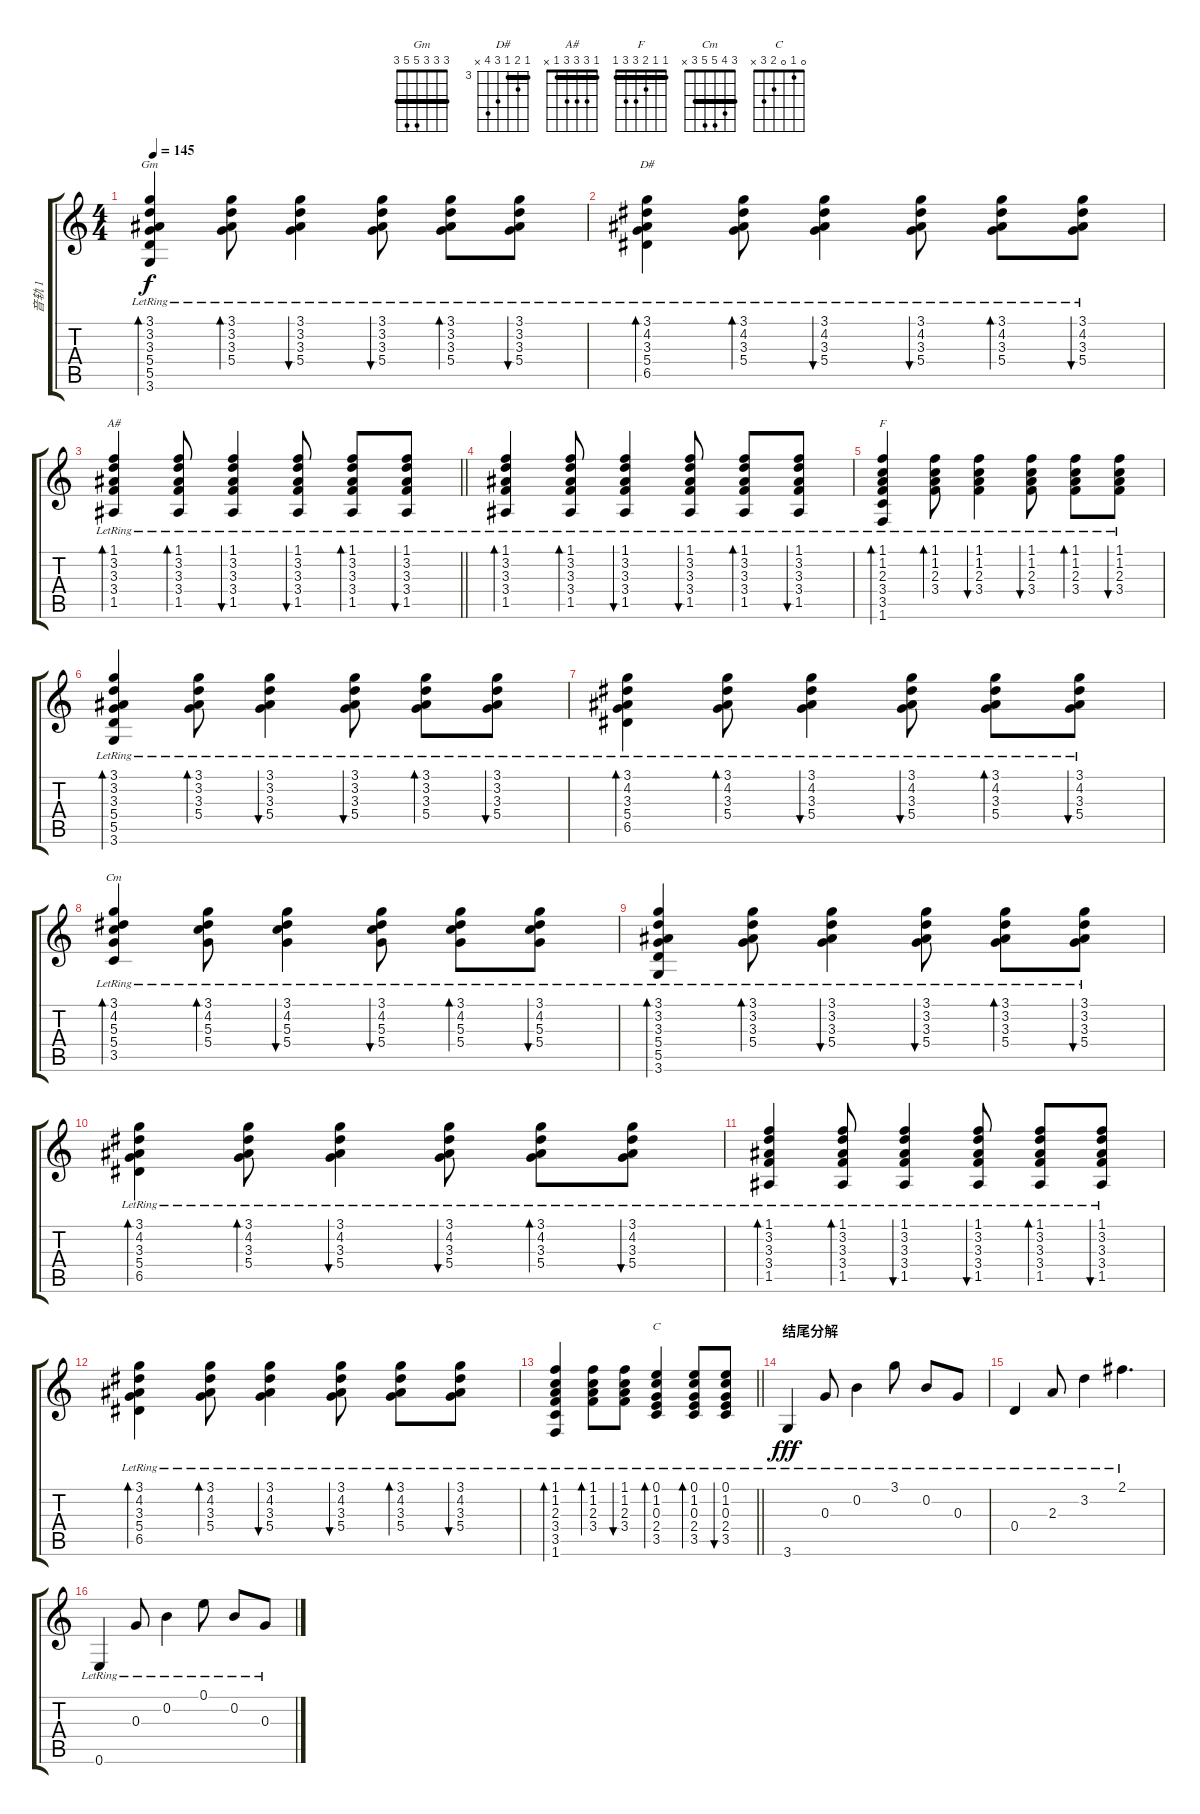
\track ("音轨 1" "音轨 1") {instrument acousticguitarnylon}
\staff {score tabs}
\tuning (E4 B3 G3 D3 A2 E2) {hide}
\chord ("Gm" 3 3 3 5 5 3) {barre 3}
\chord ("D#" 3 4 3 5 6 x) {firstfret 3 barre 3}
\chord ("A#" 1 3 3 3 1 x) {barre 1}
\chord ("F" 1 1 2 3 3 1) {barre 1}
\chord ("Cm" 3 4 5 5 3 x) {barre 3}
\chord ("C" 0 1 0 2 3 x)
\ts (4 4)
\tempo 145
\clef g2
\ks c
(3.1{lr} 3.2{lr} 3.3{lr} 5.4{lr} 5.5{lr} 3.6{lr}).4{bd 60 ch "Gm" dy f} (3.1{lr} 3.2{lr} 3.3{lr} 5.4{lr}).8{bd 60} (3.1{lr} 3.2{lr} 3.3{lr} 5.4{lr}).4{bu 60} (3.1{lr} 3.2{lr} 3.3{lr} 5.4{lr}).8{bu 60} (3.1{lr} 3.2{lr} 3.3{lr} 5.4{lr}).8{bd 60} (3.1{lr} 3.2{lr} 3.3{lr} 5.4{lr}).8{bu 60} |
(3.1{lr} 4.2{lr} 3.3{lr} 5.4{lr} 6.5{lr}).4{bd 60 ch "D#"} (3.1{lr} 4.2{lr} 3.3{lr} 5.4{lr}).8{bd 60} (3.1{lr} 4.2{lr} 3.3{lr} 5.4{lr}).4{bu 60} (3.1{lr} 4.2{lr} 3.3{lr} 5.4{lr}).8{bu 60} (3.1{lr} 4.2{lr} 3.3{lr} 5.4{lr}).8{bd 60} (3.1{lr} 4.2{lr} 3.3{lr} 5.4{lr}).8{bu 60} |
\barLineRight lightlight
(1.1{lr} 3.2{lr} 3.3{lr} 3.4{lr} 1.5{lr}).4{bd 60 ch "A#"} (1.1{lr} 3.2{lr} 3.3{lr} 3.4{lr} 1.5{lr}).8{bd 60} (1.1{lr} 3.2{lr} 3.3{lr} 3.4{lr} 1.5{lr}).4{bu 60} (1.1{lr} 3.2{lr} 3.3{lr} 3.4{lr} 1.5{lr}).8{bu 60} (1.1{lr} 3.2{lr} 3.3{lr} 3.4{lr} 1.5{lr}).8{bd 60} (1.1{lr} 3.2{lr} 3.3{lr} 3.4{lr} 1.5{lr}).8{bu 60} |
(1.1{lr} 3.2{lr} 3.3{lr} 3.4{lr} 1.5{lr}).4{bd 60} (1.1{lr} 3.2{lr} 3.3{lr} 3.4{lr} 1.5{lr}).8{bd 60} (1.1{lr} 3.2{lr} 3.3{lr} 3.4{lr} 1.5{lr}).4{bu 60} (1.1{lr} 3.2{lr} 3.3{lr} 3.4{lr} 1.5{lr}).8{bu 60} (1.1{lr} 3.2{lr} 3.3{lr} 3.4{lr} 1.5{lr}).8{bd 60} (1.1{lr} 3.2{lr} 3.3{lr} 3.4{lr} 1.5{lr}).8{bu 60} |
(1.1{lr} 1.2{lr} 2.3{lr} 3.4{lr} 3.5{lr} 1.6{lr}).4{bd 60 ch "F"} (1.1{lr} 1.2{lr} 2.3{lr} 3.4{lr}).8{bd 60} (1.1{lr} 1.2{lr} 2.3{lr} 3.4{lr}).4{bu 60} (1.1{lr} 1.2{lr} 2.3{lr} 3.4{lr}).8{bu 60} (1.1{lr} 1.2{lr} 2.3{lr} 3.4{lr}).8{bd 60} (1.1{lr} 1.2{lr} 2.3{lr} 3.4{lr}).8{bu 60} |
(3.1{lr} 3.2{lr} 3.3{lr} 5.4{lr} 5.5{lr} 3.6{lr}).4{bd 60} (3.1{lr} 3.2{lr} 3.3{lr} 5.4{lr}).8{bd 60} (3.1{lr} 3.2{lr} 3.3{lr} 5.4{lr}).4{bu 60} (3.1{lr} 3.2{lr} 3.3{lr} 5.4{lr}).8{bu 60} (3.1{lr} 3.2{lr} 3.3{lr} 5.4{lr}).8{bd 60} (3.1{lr} 3.2{lr} 3.3{lr} 5.4{lr}).8{bu 60} |
(3.1{lr} 4.2{lr} 3.3{lr} 5.4{lr} 6.5{lr}).4{bd 60} (3.1{lr} 4.2{lr} 3.3{lr} 5.4{lr}).8{bd 60} (3.1{lr} 4.2{lr} 3.3{lr} 5.4{lr}).4{bu 60} (3.1{lr} 4.2{lr} 3.3{lr} 5.4{lr}).8{bu 60} (3.1{lr} 4.2{lr} 3.3{lr} 5.4{lr}).8{bd 60} (3.1{lr} 4.2{lr} 3.3{lr} 5.4{lr}).8{bu 60} |
(3.1{lr} 4.2{lr} 5.3{lr} 5.4{lr} 3.5{lr}).4{bd 60 ch "Cm"} (3.1{lr} 4.2{lr} 5.3{lr} 5.4{lr}).8{bd 60} (3.1{lr} 4.2{lr} 5.3{lr} 5.4{lr}).4{bu 60} (3.1{lr} 4.2{lr} 5.3{lr} 5.4{lr}).8{bu 60} (3.1{lr} 4.2{lr} 5.3{lr} 5.4{lr}).8{bd 60} (3.1{lr} 4.2{lr} 5.3{lr} 5.4{lr}).8{bu 60} |
(3.1{lr} 3.2{lr} 3.3{lr} 5.4{lr} 5.5{lr} 3.6{lr}).4{bd 60} (3.1{lr} 3.2{lr} 3.3{lr} 5.4{lr}).8{bd 60} (3.1{lr} 3.2{lr} 3.3{lr} 5.4{lr}).4{bu 60} (3.1{lr} 3.2{lr} 3.3{lr} 5.4{lr}).8{bu 60} (3.1{lr} 3.2{lr} 3.3{lr} 5.4{lr}).8{bd 60} (3.1{lr} 3.2{lr} 3.3{lr} 5.4{lr}).8{bu 60} |
(3.1{lr} 4.2{lr} 3.3{lr} 5.4{lr} 6.5{lr}).4{bd 60} (3.1{lr} 4.2{lr} 3.3{lr} 5.4{lr}).8{bd 60} (3.1{lr} 4.2{lr} 3.3{lr} 5.4{lr}).4{bu 60} (3.1{lr} 4.2{lr} 3.3{lr} 5.4{lr}).8{bu 60} (3.1{lr} 4.2{lr} 3.3{lr} 5.4{lr}).8{bd 60} (3.1{lr} 4.2{lr} 3.3{lr} 5.4{lr}).8{bu 60} |
(1.1{lr} 3.2{lr} 3.3{lr} 3.4{lr} 1.5{lr}).4{bd 60} (1.1{lr} 3.2{lr} 3.3{lr} 3.4{lr} 1.5{lr}).8{bd 60} (1.1{lr} 3.2{lr} 3.3{lr} 3.4{lr} 1.5{lr}).4{bu 60} (1.1{lr} 3.2{lr} 3.3{lr} 3.4{lr} 1.5{lr}).8{bu 60} (1.1{lr} 3.2{lr} 3.3{lr} 3.4{lr} 1.5{lr}).8{bd 60} (1.1{lr} 3.2{lr} 3.3{lr} 3.4{lr} 1.5{lr}).8{bu 60} |
(3.1{lr} 4.2{lr} 3.3{lr} 5.4{lr} 6.5{lr}).4{bd 60} (3.1{lr} 4.2{lr} 3.3{lr} 5.4{lr}).8{bd 60} (3.1{lr} 4.2{lr} 3.3{lr} 5.4{lr}).4{bu 60} (3.1{lr} 4.2{lr} 3.3{lr} 5.4{lr}).8{bu 60} (3.1{lr} 4.2{lr} 3.3{lr} 5.4{lr}).8{bd 60} (3.1{lr} 4.2{lr} 3.3{lr} 5.4{lr}).8{bu 60} |
\barLineRight lightlight
(1.1{lr} 1.2{lr} 2.3{lr} 3.4{lr} 3.5{lr} 1.6{lr}).4{bd 60} (1.1{lr} 1.2{lr} 2.3{lr} 3.4{lr}).8{bd 60} (1.1{lr} 1.2{lr} 2.3{lr} 3.4{lr}).8{bu 60} (0.1{lr} 1.2{lr} 0.3{lr} 2.4{lr} 3.5{lr}).4{bd 60 ch "C"} (0.1{lr} 1.2{lr} 0.3{lr} 2.4{lr} 3.5{lr}).8{bd 60} (0.1{lr} 1.2{lr} 0.3{lr} 2.4{lr} 3.5{lr}).8{bu 60} |
\section ("" "结尾分解")
3.6{lr}.4{dy fff} 0.3{lr}.8 0.2{lr}.4 3.1{lr}.8 0.2{lr}.8 0.3{lr}.8 |
0.4{lr}.4 2.3{lr}.8 3.2{lr}.4 2.1{lr}.4{d} |
0.6{lr}.4 0.3{lr}.8 0.2{lr}.4 0.1{lr}.8 0.2{lr}.8 0.3{lr}.8
